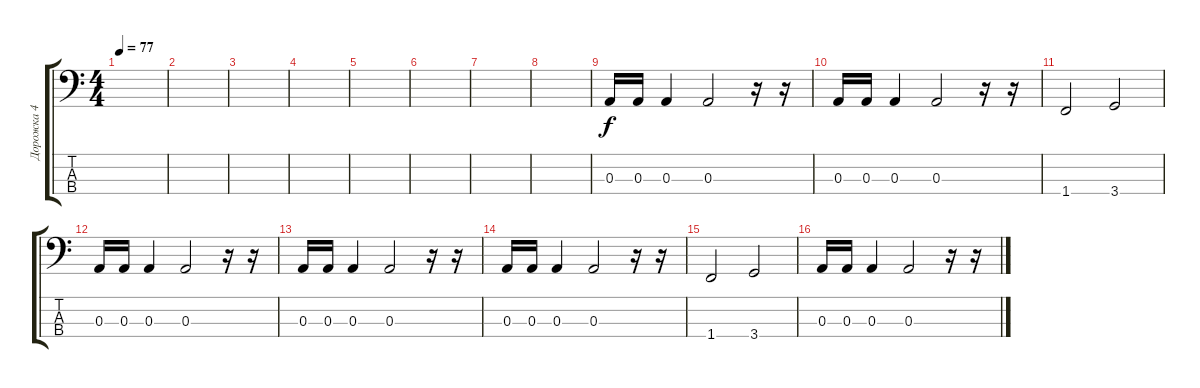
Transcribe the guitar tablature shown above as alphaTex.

\track ("Дорожка 4" "Дорожка 4") {instrument acousticguitarnylon}
\staff {score tabs}
\tuning (G2 D2 A1 E1) {hide}
\ts (4 4)
\tempo 77
\clef f4
\ks c
|
|
|
|
|
|
|
|
0.3.16 0.3.16 0.3.4 0.3.2 r.16 r.16 |
0.3.16 0.3.16 0.3.4 0.3.2 r.16 r.16 |
1.4.2 3.4.2 |
0.3.16 0.3.16 0.3.4 0.3.2 r.16 r.16 |
0.3.16 0.3.16 0.3.4 0.3.2 r.16 r.16 |
0.3.16 0.3.16 0.3.4 0.3.2 r.16 r.16 |
1.4.2 3.4.2 |
0.3.16 0.3.16 0.3.4 0.3.2 r.16 r.16
